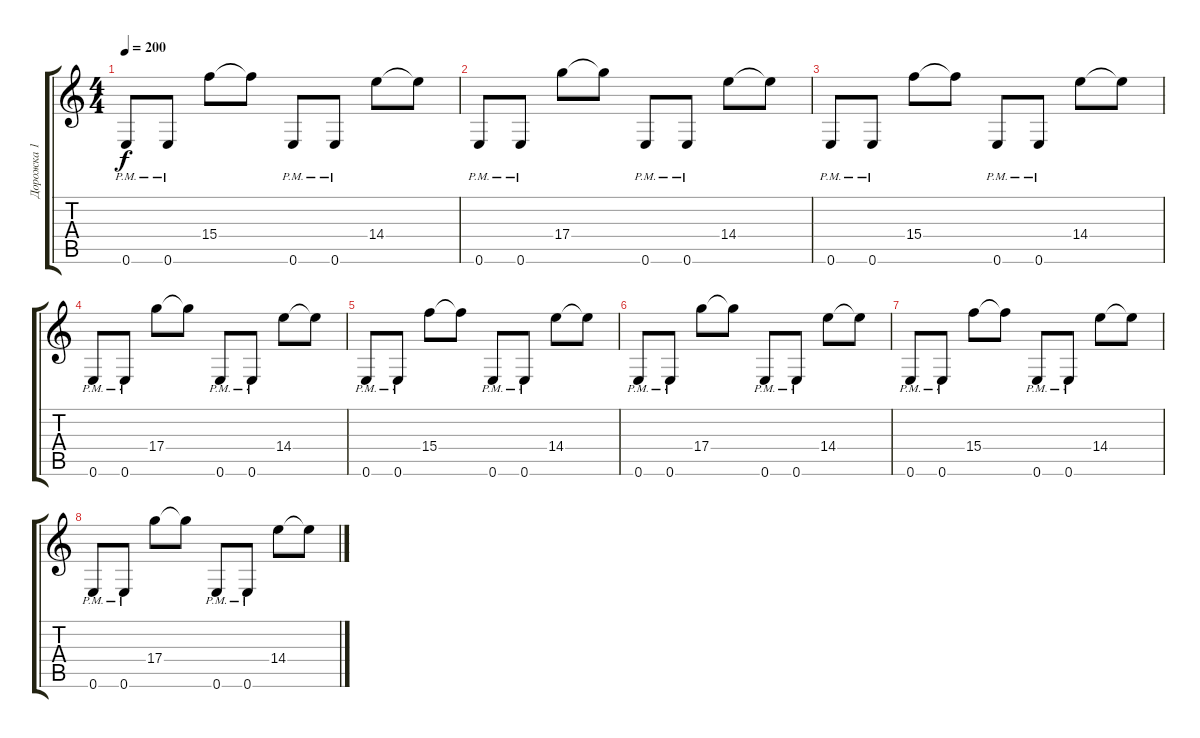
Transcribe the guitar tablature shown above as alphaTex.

\track ("Дорожка 1" "Дорожка 1") {instrument distortionguitar}
\staff {score tabs}
\tuning (E4 B3 G3 D3 A2 E2) {hide}
\ts (4 4)
\tempo 200
\clef g2
\ks c
0.6{pm}.8{dy f} 0.6{pm}.8 15.4.8 15.4{t}.8 0.6{pm}.8 0.6{pm}.8 14.4.8 14.4{t}.8 |
0.6{pm}.8 0.6{pm}.8 17.4.8 17.4{t}.8 0.6{pm}.8 0.6{pm}.8 14.4.8 14.4{t}.8 |
0.6{pm}.8 0.6{pm}.8 15.4.8 15.4{t}.8 0.6{pm}.8 0.6{pm}.8 14.4.8 14.4{t}.8 |
0.6{pm}.8 0.6{pm}.8 17.4.8 17.4{t}.8 0.6{pm}.8 0.6{pm}.8 14.4.8 14.4{t}.8 |
0.6{pm}.8 0.6{pm}.8 15.4.8 15.4{t}.8 0.6{pm}.8 0.6{pm}.8 14.4.8 14.4{t}.8 |
0.6{pm}.8 0.6{pm}.8 17.4.8 17.4{t}.8 0.6{pm}.8 0.6{pm}.8 14.4.8 14.4{t}.8 |
0.6{pm}.8 0.6{pm}.8 15.4.8 15.4{t}.8 0.6{pm}.8 0.6{pm}.8 14.4.8 14.4{t}.8 |
0.6{pm}.8 0.6{pm}.8 17.4.8 17.4{t}.8 0.6{pm}.8 0.6{pm}.8 14.4.8 14.4{t}.8
